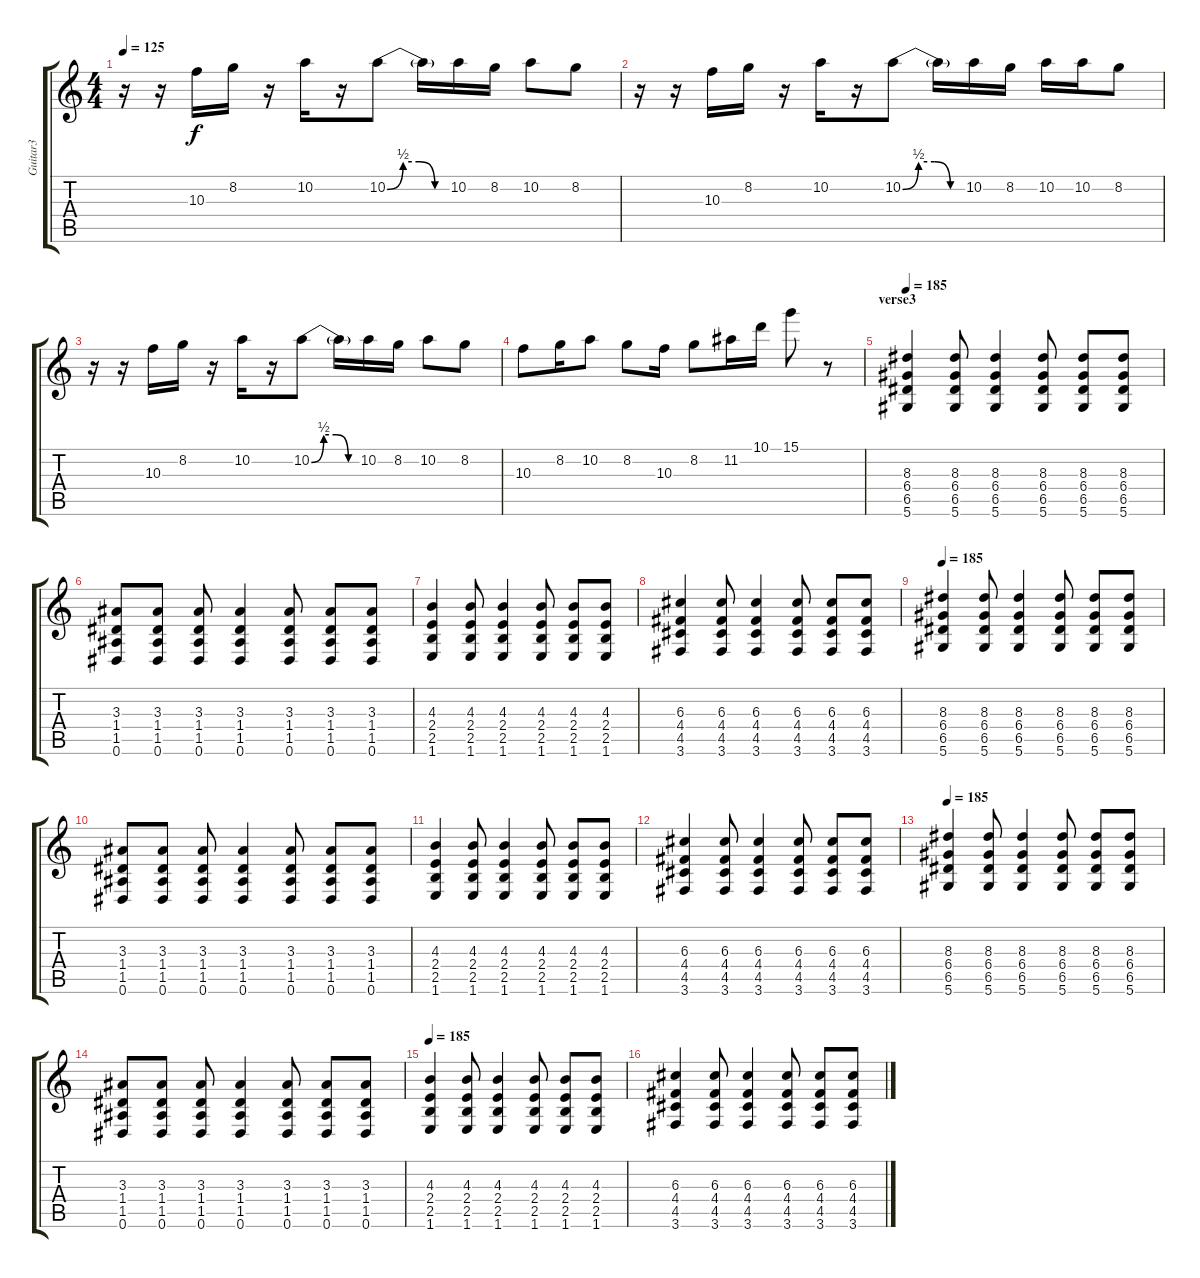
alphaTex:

\track ("Guitar3" "Guitar3") {instrument distortionguitar}
\staff {score tabs}
\tuning (E4 B3 G3 D3 A2 Eb2) {hide}
\ts (4 4)
\tempo 125
\clef g2
\ks c
r.16{dy f} r.16 10.3.16 8.2.16 r.16 10.2.16 r.16 10.2{be (custom 0 0 15 2 30 2 45 0 60 0)}.8 10.2{t}.16 10.2.16 8.2.16 10.2.8 8.2.8 |
r.16 r.16 10.3.16 8.2.16 r.16 10.2.16 r.16 10.2{be (custom 0 0 15 2 30 2 45 0 60 0)}.8 10.2{t}.16 10.2.16 8.2.16 10.2.16 10.2.16 8.2.8 |
r.16 r.16 10.3.16 8.2.16 r.16 10.2.16 r.16 10.2{be (custom 0 0 15 2 30 2 45 0 60 0)}.8 10.2{t}.16 10.2.16 8.2.16 10.2.8 8.2.8 |
10.3.8 8.2.16 10.2.8 8.2.8 10.3.16 8.2.8 11.2.16 10.1.16 15.1.8 r.8 |
\section ("" "verse3")
\tempo 185
(8.3 6.4 6.5 5.6).4 (8.3 6.4 6.5 5.6).8 (8.3 6.4 6.5 5.6).4 (8.3 6.4 6.5 5.6).8 (8.3 6.4 6.5 5.6).8 (8.3 6.4 6.5 5.6).8 |
(3.3 1.4 1.5 0.6).8 (3.3 1.4 1.5 0.6).8 (3.3 1.4 1.5 0.6).8 (3.3 1.4 1.5 0.6).4 (3.3 1.4 1.5 0.6).8 (3.3 1.4 1.5 0.6).8 (3.3 1.4 1.5 0.6).8 |
(4.3 2.4 2.5 1.6).4 (4.3 2.4 2.5 1.6).8 (4.3 2.4 2.5 1.6).4 (4.3 2.4 2.5 1.6).8 (4.3 2.4 2.5 1.6).8 (4.3 2.4 2.5 1.6).8 |
(6.3 4.4 4.5 3.6).4 (6.3 4.4 4.5 3.6).8 (6.3 4.4 4.5 3.6).4 (6.3 4.4 4.5 3.6).8 (6.3 4.4 4.5 3.6).8 (6.3 4.4 4.5 3.6).8 |
\tempo 185
(8.3 6.4 6.5 5.6).4 (8.3 6.4 6.5 5.6).8 (8.3 6.4 6.5 5.6).4 (8.3 6.4 6.5 5.6).8 (8.3 6.4 6.5 5.6).8 (8.3 6.4 6.5 5.6).8 |
(3.3 1.4 1.5 0.6).8 (3.3 1.4 1.5 0.6).8 (3.3 1.4 1.5 0.6).8 (3.3 1.4 1.5 0.6).4 (3.3 1.4 1.5 0.6).8 (3.3 1.4 1.5 0.6).8 (3.3 1.4 1.5 0.6).8 |
(4.3 2.4 2.5 1.6).4 (4.3 2.4 2.5 1.6).8 (4.3 2.4 2.5 1.6).4 (4.3 2.4 2.5 1.6).8 (4.3 2.4 2.5 1.6).8 (4.3 2.4 2.5 1.6).8 |
(6.3 4.4 4.5 3.6).4 (6.3 4.4 4.5 3.6).8 (6.3 4.4 4.5 3.6).4 (6.3 4.4 4.5 3.6).8 (6.3 4.4 4.5 3.6).8 (6.3 4.4 4.5 3.6).8 |
\tempo 185
(8.3 6.4 6.5 5.6).4 (8.3 6.4 6.5 5.6).8 (8.3 6.4 6.5 5.6).4 (8.3 6.4 6.5 5.6).8 (8.3 6.4 6.5 5.6).8 (8.3 6.4 6.5 5.6).8 |
(3.3 1.4 1.5 0.6).8 (3.3 1.4 1.5 0.6).8 (3.3 1.4 1.5 0.6).8 (3.3 1.4 1.5 0.6).4 (3.3 1.4 1.5 0.6).8 (3.3 1.4 1.5 0.6).8 (3.3 1.4 1.5 0.6).8 |
\tempo 185
(4.3 2.4 2.5 1.6).4 (4.3 2.4 2.5 1.6).8 (4.3 2.4 2.5 1.6).4 (4.3 2.4 2.5 1.6).8 (4.3 2.4 2.5 1.6).8 (4.3 2.4 2.5 1.6).8 |
(6.3 4.4 4.5 3.6).4 (6.3 4.4 4.5 3.6).8 (6.3 4.4 4.5 3.6).4 (6.3 4.4 4.5 3.6).8 (6.3 4.4 4.5 3.6).8 (6.3 4.4 4.5 3.6).8
